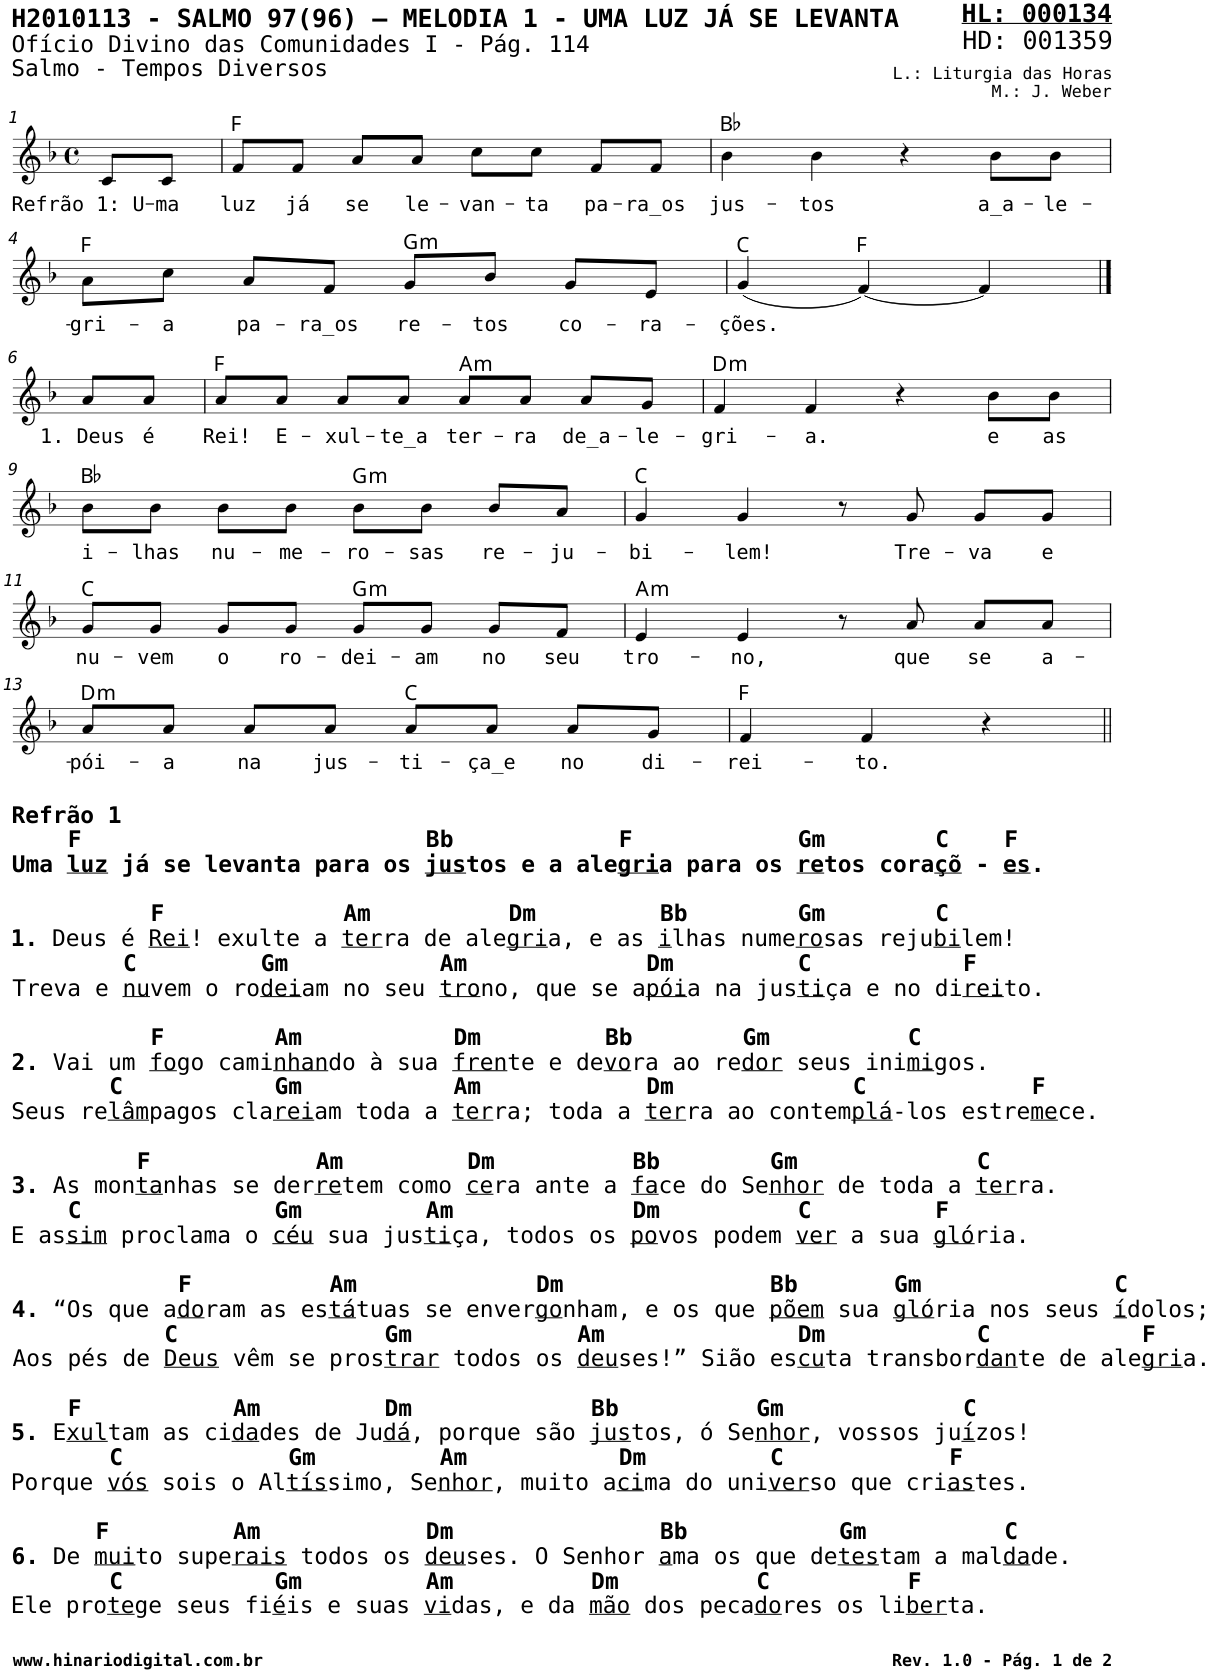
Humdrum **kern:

**kern	**text	**harte
*part1	*part1	*part1
*staff1	*staff1	*
*I"Voz	*	*
*I'V	*	*
*stria5	*	*
*clefG2	*	*
*k[b-]	*	*
*M4/4	*	*
*met(c)	*	*
=1	=1	=1
!	!LO:LY:b	!
8c/L	Refrão 1: U-	.
!	!LO:LY:b	!
8c/J	-ma	.
=2	=2	=2
!	!LO:LY:b	!
8f/L	luz	F:maj
!	!LO:LY:b	!
8f/J	já	.
!	!LO:LY:b	!
8a/L	se	.
!	!LO:LY:b	!
8a/J	le-	.
!	!LO:LY:b	!
8cc\L	-van-	.
!	!LO:LY:b	!
8cc\J	-ta	.
!	!LO:LY:b	!
8f/L	pa-	.
!	!LO:LY:b	!
8f/J	-ra_os	.
=3	=3	=3
!	!LO:LY:b	!
4b-\	jus-	Bb:maj
!	!LO:LY:b	!
4b-\	-tos	.
4r	.	.
!	!LO:LY:b	!
8b-\L	a_a-	.
!	!LO:LY:b	!
8b-\J	-le-	.
!!LO:LB:g=z
=4	=4	=4
!	!LO:LY:b	!
8a\L	-gri-	F:maj
!	!LO:LY:b	!
8cc\J	-a	.
!	!LO:LY:b	!
8a/L	pa-	.
!	!LO:LY:b	!
8f/J	-ra_os	.
!	!LO:LY:b	!LO:H:kt=m
8g/L	re-	G:min
!	!LO:LY:b	!
8b-/J	-tos	.
!	!LO:LY:b	!
8g/L	co-	.
!	!LO:LY:b	!
8e/J	-ra-	.
=5	=5	=5
!	!LO:LY:b	!
(4g/	-ções.	C:maj
[4f/)	.	F:maj
4f/]	.	.
!!LO:LB:g=z
==6	==6	==6
!	!LO:LY:b	!
8a/L	1. Deus	.
!	!LO:LY:b	!
8a/J	é	.
=7	=7	=7
!	!LO:LY:b	!
8a/L	Rei!	F:maj
!	!LO:LY:b	!
8a/J	E-	.
!	!LO:LY:b	!
8a/L	-xul-	.
!	!LO:LY:b	!
8a/J	-te_a	.
!	!LO:LY:b	!LO:H:kt=m
8a/L	ter-	A:min
!	!LO:LY:b	!
8a/J	-ra	.
!	!LO:LY:b	!
8a/L	de_a-	.
!	!LO:LY:b	!
8g/J	-le-	.
=8	=8	=8
!	!LO:LY:b	!LO:H:kt=m
4f/	-gri-	D:min
!	!LO:LY:b	!
4f/	-a.	.
4r	.	.
!	!LO:LY:b	!
8b-\L	e	.
!	!LO:LY:b	!
8b-\J	as	.
!!LO:LB:g=z
=9	=9	=9
!	!LO:LY:b	!
8b-\L	i-	Bb:maj
!	!LO:LY:b	!
8b-\J	-lhas	.
!	!LO:LY:b	!
8b-\L	nu-	.
!	!LO:LY:b	!
8b-\J	-me-	.
!	!LO:LY:b	!LO:H:kt=m
8b-\L	-ro-	G:min
!	!LO:LY:b	!
8b-\J	-sas	.
!	!LO:LY:b	!
8b-/L	re-	.
!	!LO:LY:b	!
8a/J	-ju-	.
=10	=10	=10
!	!LO:LY:b	!
4g/	-bi-	C:maj
!	!LO:LY:b	!
4g/	-lem!	.
8r	.	.
!	!LO:LY:b	!
8g/	Tre-	.
!	!LO:LY:b	!
8g/L	-va	.
!	!LO:LY:b	!
8g/J	e	.
!!LO:LB:g=z
=11	=11	=11
!	!LO:LY:b	!
8g/L	nu-	C:maj
!	!LO:LY:b	!
8g/J	-vem	.
!	!LO:LY:b	!
8g/L	o	.
!	!LO:LY:b	!
8g/J	ro-	.
!	!LO:LY:b	!LO:H:kt=m
8g/L	-dei-	G:min
!	!LO:LY:b	!
8g/J	-am	.
!	!LO:LY:b	!
8g/L	no	.
!	!LO:LY:b	!
8f/J	seu	.
=12	=12	=12
!	!LO:LY:b	!LO:H:kt=m
4e/	tro-	A:min
!	!LO:LY:b	!
4e/	-no,	.
8r	.	.
!	!LO:LY:b	!
8a/	que	.
!	!LO:LY:b	!
8a/L	se	.
!	!LO:LY:b	!
8a/J	a-	.
!!LO:LB:g=z
=13	=13	=13
!LO:TX:b:B:t=Refrão 1	!	!
!LO:TX:b:t=F                         Bb            F            Gm        C    F	!	!
!LO:TX:b:t=Uma	!	!
!LO:TX:b:t=luz	!	!
!LO:TX:b:t=já se levanta para os	!	!
!LO:TX:b:t=jus	!	!
!LO:TX:b:t=tos e a ale	!	!
!LO:TX:b:t=gri	!	!
!LO:TX:b:t=a para os	!	!
!LO:TX:b:t=re	!	!
!LO:TX:b:t=tos cora	!	!
!LO:TX:b:t=çõ	!	!
!LO:TX:b:t=-	!	!
!LO:TX:b:t=es	!	!
!LO:TX:b:t=.	!	!
!LO:TX:b:t=F             Am          Dm         Bb        Gm        C	!	!
!LO:TX:b:t=1.	!	!
!LO:TX:b:t=Deus é	!	!
!LO:TX:b:t=Rei	!	!
!LO:TX:b:t=! exulte a	!	!
!LO:TX:b:t=ter	!	!
!LO:TX:b:t=ra de ale	!	!
!LO:TX:b:t=gri	!	!
!LO:TX:b:t=a, e as	!	!
!LO:TX:b:t=i	!	!
!LO:TX:b:t=lhas nume	!	!
!LO:TX:b:t=ro	!	!
!LO:TX:b:t=sas reju	!	!
!LO:TX:b:t=bi	!	!
!LO:TX:b:t=lem!	!	!
!LO:TX:b:B:t=C         Gm           Am             Dm         C           F	!	!
!LO:TX:b:t=Treva e	!	!
!LO:TX:b:t=nu	!	!
!LO:TX:b:t=vem o ro	!	!
!LO:TX:b:t=dei	!	!
!LO:TX:b:t=am no seu	!	!
!LO:TX:b:t=tro	!	!
!LO:TX:b:t=no, que se a	!	!
!LO:TX:b:t=pói	!	!
!LO:TX:b:t=a na jus	!	!
!LO:TX:b:t=ti	!	!
!LO:TX:b:t=ça e no di	!	!
!LO:TX:b:t=rei	!	!
!LO:TX:b:t=to.	!	!
!LO:TX:b:B:t=F        Am           Dm         Bb        Gm          C	!	!
!LO:TX:b:t=2.	!	!
!LO:TX:b:t=Vai um	!	!
!LO:TX:b:t=fo	!	!
!LO:TX:b:t=go cami	!	!
!LO:TX:b:t=nhan	!	!
!LO:TX:b:t=do à sua	!	!
!LO:TX:b:t=fren	!	!
!LO:TX:b:t=te e de	!	!
!LO:TX:b:t=vo	!	!
!LO:TX:b:t=ra ao re	!	!
!LO:TX:b:t=dor	!	!
!LO:TX:b:t=seus ini	!	!
!LO:TX:b:t=mi	!	!
!LO:TX:b:t=gos.	!	!
!LO:TX:b:B:t=C           Gm           Am            Dm             C            F	!	!
!LO:TX:b:t=Seus re	!	!
!LO:TX:b:t=lâm	!	!
!LO:TX:b:t=pagos cla	!	!
!LO:TX:b:t=rei	!	!
!LO:TX:b:t=am toda a	!	!
!LO:TX:b:t=ter	!	!
!LO:TX:b:t=ra; toda a	!	!
!LO:TX:b:t=ter	!	!
!LO:TX:b:t=ra ao contem	!	!
!LO:TX:b:t=plá	!	!
!LO:TX:b:t=-los estre	!	!
!LO:TX:b:t=me	!	!
!LO:TX:b:t=ce.	!	!
!LO:TX:b:B:t=F            Am         Dm          Bb        Gm             C	!	!
!LO:TX:b:t=3.	!	!
!LO:TX:b:t=As mon	!	!
!LO:TX:b:t=ta	!	!
!LO:TX:b:t=nhas se der	!	!
!LO:TX:b:t=re	!	!
!LO:TX:b:t=tem como	!	!
!LO:TX:b:t=ce	!	!
!LO:TX:b:t=ra ante a	!	!
!LO:TX:b:t=fa	!	!
!LO:TX:b:t=ce do Se	!	!
!LO:TX:b:t=nhor	!	!
!LO:TX:b:t=de toda a	!	!
!LO:TX:b:t=ter	!	!
!LO:TX:b:t=ra.	!	!
!LO:TX:b:B:t=C              Gm         Am             Dm          C         F	!	!
!LO:TX:b:t=E as	!	!
!LO:TX:b:t=sim	!	!
!LO:TX:b:t=proclama o	!	!
!LO:TX:b:t=céu	!	!
!LO:TX:b:t=sua jus	!	!
!LO:TX:b:t=ti	!	!
!LO:TX:b:t=ça, todos os	!	!
!LO:TX:b:t=po	!	!
!LO:TX:b:t=vos podem	!	!
!LO:TX:b:t=ver	!	!
!LO:TX:b:t=a sua	!	!
!LO:TX:b:t=gló	!	!
!LO:TX:b:t=ria.	!	!
!LO:TX:b:B:t=F          Am             Dm               Bb       Gm              C	!	!
!LO:TX:b:t=4.	!	!
!LO:TX:b:t=“Os que a	!	!
!LO:TX:b:t=do	!	!
!LO:TX:b:t=ram as es	!	!
!LO:TX:b:t=tá	!	!
!LO:TX:b:t=tuas se enver	!	!
!LO:TX:b:t=go	!	!
!LO:TX:b:t=nham, e os que	!	!
!LO:TX:b:t=põem	!	!
!LO:TX:b:t=sua	!	!
!LO:TX:b:t=gló	!	!
!LO:TX:b:t=ria nos seus	!	!
!LO:TX:b:t=í	!	!
!LO:TX:b:t=dolos;	!	!
!LO:TX:b:B:t=C               Gm            Am              Dm           C           F	!	!
!LO:TX:b:t=Aos pés de	!	!
!LO:TX:b:t=Deus	!	!
!LO:TX:b:t=vêm se pros	!	!
!LO:TX:b:t=trar	!	!
!LO:TX:b:t=todos os	!	!
!LO:TX:b:t=deu	!	!
!LO:TX:b:t=ses!” Sião es	!	!
!LO:TX:b:t=cu	!	!
!LO:TX:b:t=ta transbor	!	!
!LO:TX:b:t=dan	!	!
!LO:TX:b:t=te de ale	!	!
!LO:TX:b:t=gri	!	!
!LO:TX:b:t=a.	!	!
!LO:TX:b:B:t=F           Am         Dm             Bb          Gm             C	!	!
!LO:TX:b:t=5.	!	!
!LO:TX:b:t=E	!	!
!LO:TX:b:t=xul	!	!
!LO:TX:b:t=tam as ci	!	!
!LO:TX:b:t=da	!	!
!LO:TX:b:t=des de Ju	!	!
!LO:TX:b:t=dá	!	!
!LO:TX:b:t=, porque são	!	!
!LO:TX:b:t=jus	!	!
!LO:TX:b:t=tos, ó Se	!	!
!LO:TX:b:t=nhor	!	!
!LO:TX:b:t=, vossos ju	!	!
!LO:TX:b:t=í	!	!
!LO:TX:b:t=zos!	!	!
!LO:TX:b:B:t=C            Gm         Am           Dm         C            F	!	!
!LO:TX:b:t=Porque	!	!
!LO:TX:b:t=vós	!	!
!LO:TX:b:t=sois o Al	!	!
!LO:TX:b:t=tís	!	!
!LO:TX:b:t=simo, Se	!	!
!LO:TX:b:t=nhor	!	!
!LO:TX:b:t=, muito a	!	!
!LO:TX:b:t=ci	!	!
!LO:TX:b:t=ma do uni	!	!
!LO:TX:b:t=ver	!	!
!LO:TX:b:t=so que cri	!	!
!LO:TX:b:t=as	!	!
!LO:TX:b:t=tes.	!	!
!LO:TX:b:B:t=F         Am            Dm               Bb           Gm          C	!	!
!LO:TX:b:t=6.	!	!
!LO:TX:b:t=De	!	!
!LO:TX:b:t=mui	!	!
!LO:TX:b:t=to supe	!	!
!LO:TX:b:t=rais	!	!
!LO:TX:b:t=todos os	!	!
!LO:TX:b:t=deu	!	!
!LO:TX:b:t=ses. O Senhor	!	!
!LO:TX:b:t=a	!	!
!LO:TX:b:t=ma os que de	!	!
!LO:TX:b:t=tes	!	!
!LO:TX:b:t=tam a mal	!	!
!LO:TX:b:t=da	!	!
!LO:TX:b:t=de.	!	!
!LO:TX:b:B:t=C           Gm         Am          Dm          C          F	!	!
!LO:TX:b:t=Ele pro	!	!
!LO:TX:b:t=te	!	!
!LO:TX:b:t=ge seus fi	!	!
!LO:TX:b:t=é	!	!
!LO:TX:b:t=is e suas	!	!
!LO:TX:b:t=vi	!	!
!LO:TX:b:t=das, e da	!	!
!LO:TX:b:t=mão	!	!
!LO:TX:b:t=dos peca	!	!
!LO:TX:b:t=do	!	!
!LO:TX:b:t=res os li	!	!
!LO:TX:b:t=ber	!	!
!LO:TX:b:t=ta.	!	!
!	!LO:LY:b	!LO:H:kt=m
8a/L	-pói-	D:min
!	!LO:LY:b	!
8a/J	a	.
!	!LO:LY:b	!
8a/L	na	.
!	!LO:LY:b	!
8a/J	jus-	.
!	!LO:LY:b	!
8a/L	-ti-	C:maj
!	!LO:LY:b	!
8a/J	-ça_e	.
!	!LO:LY:b	!
8a/L	no	.
!	!LO:LY:b	!
8g/J	di-	.
=14	=14	=14
!	!LO:LY:b	!
4f/	-rei-	F:maj
!	!LO:LY:b	!
4f/	-to.	.
4r	.	.
=||	=||	=||
*-	*-	*-
